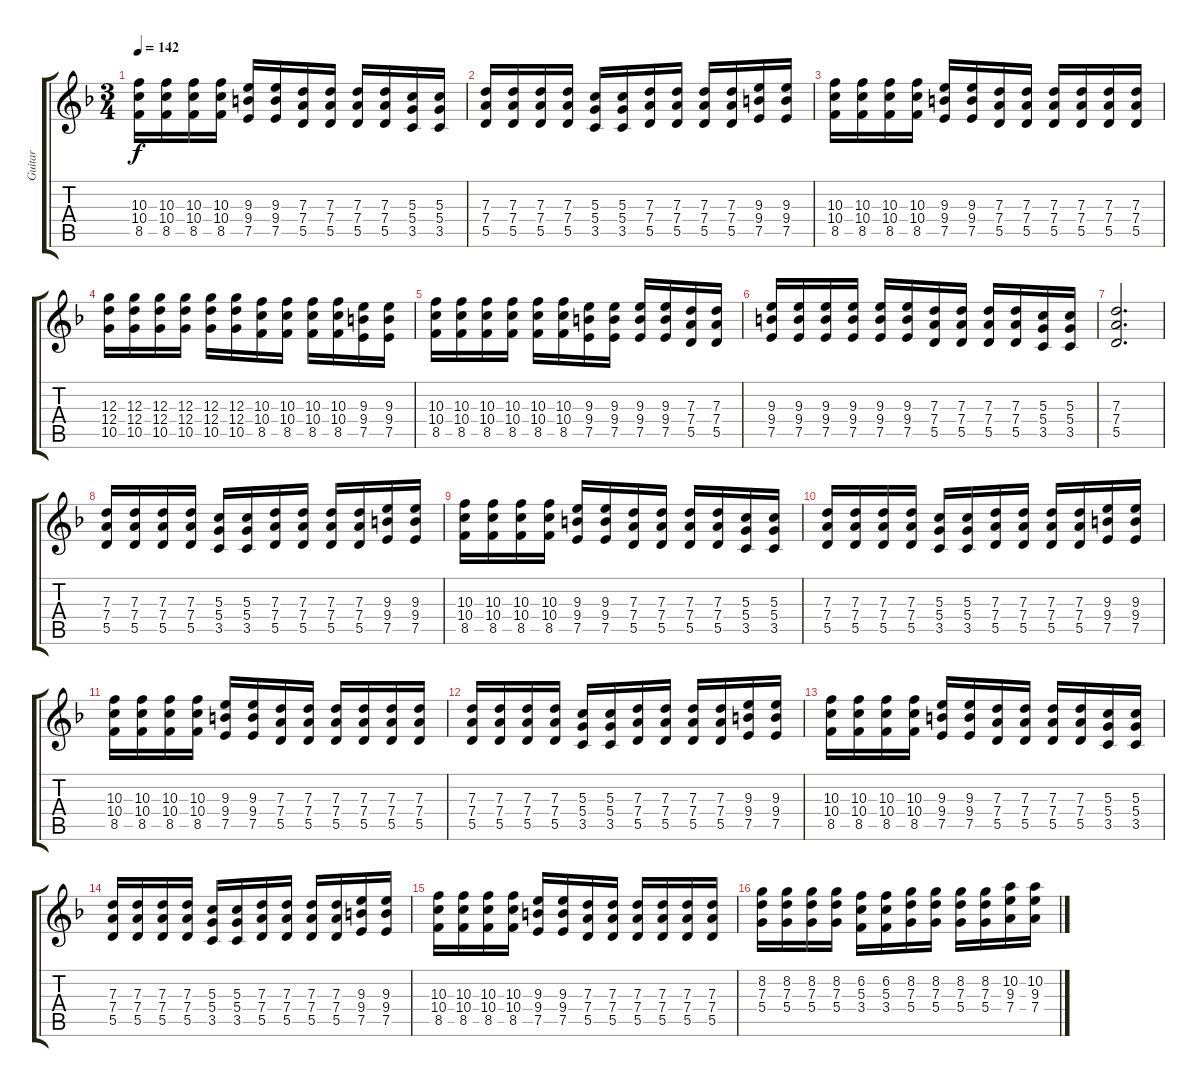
\track ("Guitar" "Guitar") {instrument distortionguitar}
\staff {score tabs}
\tuning (E4 B3 G3 D3 A2 E2) {hide}
\ts (3 4)
\tempo 142
\clef g2
\ks dminor
(10.3 10.4 8.5).16{dy f} (10.3 10.4 8.5).16 (10.3 10.4 8.5).16 (10.3 10.4 8.5).16 (9.3 9.4 7.5).16 (9.3 9.4 7.5).16 (7.3 7.4 5.5).16 (7.3 7.4 5.5).16 (7.3 7.4 5.5).16 (7.3 7.4 5.5).16 (5.3 5.4 3.5).16 (5.3 5.4 3.5).16 |
(7.3 7.4 5.5).16 (7.3 7.4 5.5).16 (7.3 7.4 5.5).16 (7.3 7.4 5.5).16 (5.3 5.4 3.5).16 (5.3 5.4 3.5).16 (7.3 7.4 5.5).16 (7.3 7.4 5.5).16 (7.3 7.4 5.5).16 (7.3 7.4 5.5).16 (9.3 9.4 7.5).16 (9.3 9.4 7.5).16 |
(10.3 10.4 8.5).16 (10.3 10.4 8.5).16 (10.3 10.4 8.5).16 (10.3 10.4 8.5).16 (9.3 9.4 7.5).16 (9.3 9.4 7.5).16 (7.3 7.4 5.5).16 (7.3 7.4 5.5).16 (7.3 7.4 5.5).16 (7.3 7.4 5.5).16 (7.3 7.4 5.5).16 (7.3 7.4 5.5).16 |
(12.3 12.4 10.5).16 (12.3 12.4 10.5).16 (12.3 12.4 10.5).16 (12.3 12.4 10.5).16 (12.3 12.4 10.5).16 (12.3 12.4 10.5).16 (10.3 10.4 8.5).16 (10.3 10.4 8.5).16 (10.3 10.4 8.5).16 (10.3 10.4 8.5).16 (9.3 9.4 7.5).16 (9.3 9.4 7.5).16 |
(10.3 10.4 8.5).16 (10.3 10.4 8.5).16 (10.3 10.4 8.5).16 (10.3 10.4 8.5).16 (10.3 10.4 8.5).16 (10.3 10.4 8.5).16 (9.3 9.4 7.5).16 (9.3 9.4 7.5).16 (9.3 9.4 7.5).16 (9.3 9.4 7.5).16 (7.3 7.4 5.5).16 (7.3 7.4 5.5).16 |
(9.3 9.4 7.5).16 (9.3 9.4 7.5).16 (9.3 9.4 7.5).16 (9.3 9.4 7.5).16 (9.3 9.4 7.5).16 (9.3 9.4 7.5).16 (7.3 7.4 5.5).16 (7.3 7.4 5.5).16 (7.3 7.4 5.5).16 (7.3 7.4 5.5).16 (5.3 5.4 3.5).16 (5.3 5.4 3.5).16 |
(7.3 7.4 5.5).2{d} |
(7.3 7.4 5.5).16 (7.3 7.4 5.5).16 (7.3 7.4 5.5).16 (7.3 7.4 5.5).16 (5.3 5.4 3.5).16 (5.3 5.4 3.5).16 (7.3 7.4 5.5).16 (7.3 7.4 5.5).16 (7.3 7.4 5.5).16 (7.3 7.4 5.5).16 (9.3 9.4 7.5).16 (9.3 9.4 7.5).16 |
(10.3 10.4 8.5).16 (10.3 10.4 8.5).16 (10.3 10.4 8.5).16 (10.3 10.4 8.5).16 (9.3 9.4 7.5).16 (9.3 9.4 7.5).16 (7.3 7.4 5.5).16 (7.3 7.4 5.5).16 (7.3 7.4 5.5).16 (7.3 7.4 5.5).16 (5.3 5.4 3.5).16 (5.3 5.4 3.5).16 |
(7.3 7.4 5.5).16 (7.3 7.4 5.5).16 (7.3 7.4 5.5).16 (7.3 7.4 5.5).16 (5.3 5.4 3.5).16 (5.3 5.4 3.5).16 (7.3 7.4 5.5).16 (7.3 7.4 5.5).16 (7.3 7.4 5.5).16 (7.3 7.4 5.5).16 (9.3 9.4 7.5).16 (9.3 9.4 7.5).16 |
(10.3 10.4 8.5).16 (10.3 10.4 8.5).16 (10.3 10.4 8.5).16 (10.3 10.4 8.5).16 (9.3 9.4 7.5).16 (9.3 9.4 7.5).16 (7.3 7.4 5.5).16 (7.3 7.4 5.5).16 (7.3 7.4 5.5).16 (7.3 7.4 5.5).16 (7.3 7.4 5.5).16 (7.3 7.4 5.5).16 |
(7.3 7.4 5.5).16 (7.3 7.4 5.5).16 (7.3 7.4 5.5).16 (7.3 7.4 5.5).16 (5.3 5.4 3.5).16 (5.3 5.4 3.5).16 (7.3 7.4 5.5).16 (7.3 7.4 5.5).16 (7.3 7.4 5.5).16 (7.3 7.4 5.5).16 (9.3 9.4 7.5).16 (9.3 9.4 7.5).16 |
(10.3 10.4 8.5).16 (10.3 10.4 8.5).16 (10.3 10.4 8.5).16 (10.3 10.4 8.5).16 (9.3 9.4 7.5).16 (9.3 9.4 7.5).16 (7.3 7.4 5.5).16 (7.3 7.4 5.5).16 (7.3 7.4 5.5).16 (7.3 7.4 5.5).16 (5.3 5.4 3.5).16 (5.3 5.4 3.5).16 |
(7.3 7.4 5.5).16 (7.3 7.4 5.5).16 (7.3 7.4 5.5).16 (7.3 7.4 5.5).16 (5.3 5.4 3.5).16 (5.3 5.4 3.5).16 (7.3 7.4 5.5).16 (7.3 7.4 5.5).16 (7.3 7.4 5.5).16 (7.3 7.4 5.5).16 (9.3 9.4 7.5).16 (9.3 9.4 7.5).16 |
(10.3 10.4 8.5).16 (10.3 10.4 8.5).16 (10.3 10.4 8.5).16 (10.3 10.4 8.5).16 (9.3 9.4 7.5).16 (9.3 9.4 7.5).16 (7.3 7.4 5.5).16 (7.3 7.4 5.5).16 (7.3 7.4 5.5).16 (7.3 7.4 5.5).16 (7.3 7.4 5.5).16 (7.3 7.4 5.5).16 |
(8.2 7.3 5.4).16 (8.2 7.3 5.4).16 (8.2 7.3 5.4).16 (8.2 7.3 5.4).16 (6.2 5.3 3.4).16 (6.2 5.3 3.4).16 (8.2 7.3 5.4).16 (8.2 7.3 5.4).16 (8.2 7.3 5.4).16 (8.2 7.3 5.4).16 (10.2 9.3 7.4).16 (10.2 9.3 7.4).16
